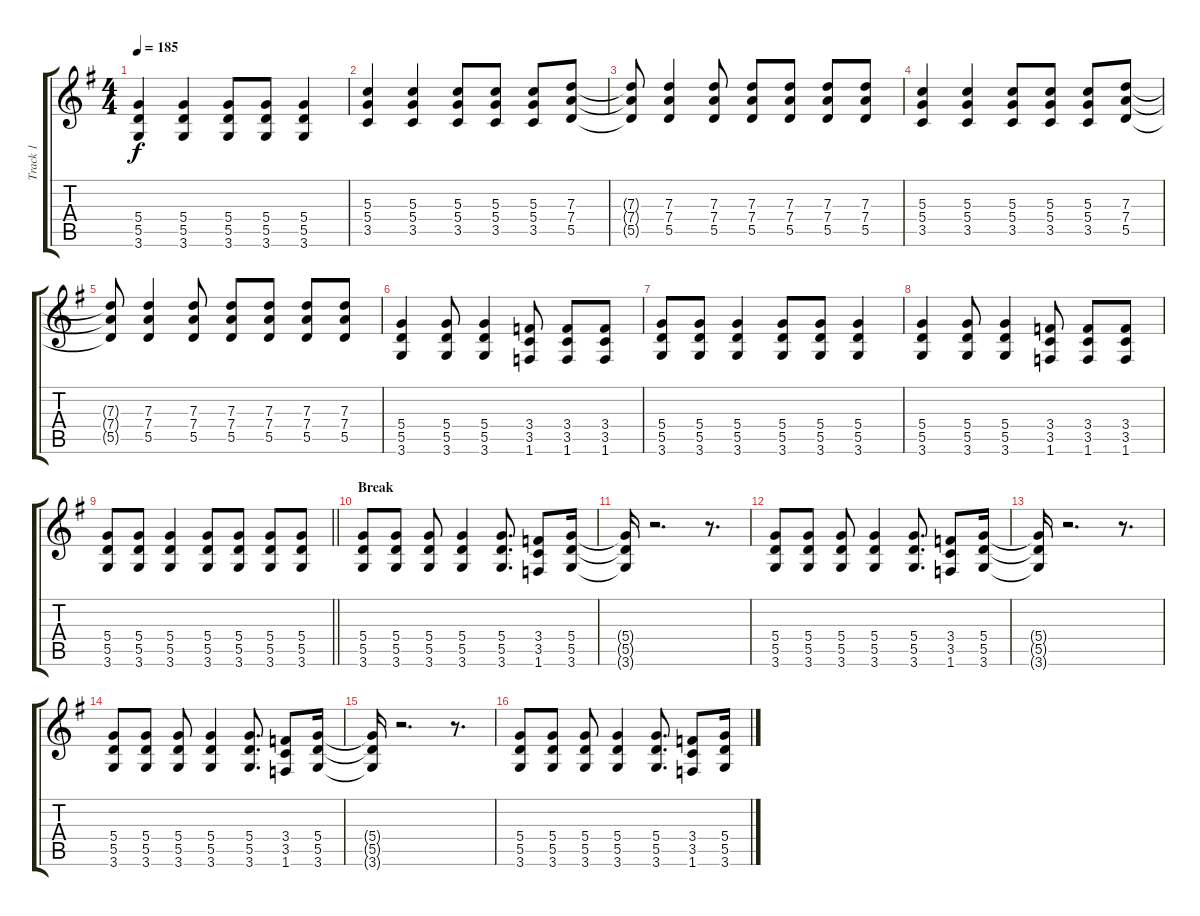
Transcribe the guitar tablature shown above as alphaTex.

\track ("Track 1" "Track 1") {instrument distortionguitar}
\staff {score tabs}
\tuning (E4 B3 G3 D3 A2 E2) {hide}
\ts (4 4)
\tempo 185
\clef g2
\ks g
(5.4 5.5 3.6).4{dy f} (5.4 5.5 3.6).4 (5.4 5.5 3.6).8 (5.4 5.5 3.6).8 (5.4 5.5 3.6).4 |
(5.3 5.4 3.5).4 (5.3 5.4 3.5).4 (5.3 5.4 3.5).8 (5.3 5.4 3.5).8 (5.3 5.4 3.5).8 (7.3 7.4 5.5).8 |
(7.3{t} 7.4{t} 5.5{t}).8 (7.3 7.4 5.5).4 (7.3 7.4 5.5).8 (7.3 7.4 5.5).8 (7.3 7.4 5.5).8 (7.3 7.4 5.5).8 (7.3 7.4 5.5).8 |
(5.3 5.4 3.5).4 (5.3 5.4 3.5).4 (5.3 5.4 3.5).8 (5.3 5.4 3.5).8 (5.3 5.4 3.5).8 (7.3 7.4 5.5).8 |
(7.3{t} 7.4{t} 5.5{t}).8 (7.3 7.4 5.5).4 (7.3 7.4 5.5).8 (7.3 7.4 5.5).8 (7.3 7.4 5.5).8 (7.3 7.4 5.5).8 (7.3 7.4 5.5).8 |
(5.4 5.5 3.6).4 (5.4 5.5 3.6).8 (5.4 5.5 3.6).4 (3.4 3.5 1.6).8 (3.4 3.5 1.6).8 (3.4 3.5 1.6).8 |
(5.4 5.5 3.6).8 (5.4 5.5 3.6).8 (5.4 5.5 3.6).4 (5.4 5.5 3.6).8 (5.4 5.5 3.6).8 (5.4 5.5 3.6).4 |
(5.4 5.5 3.6).4 (5.4 5.5 3.6).8 (5.4 5.5 3.6).4 (3.4 3.5 1.6).8 (3.4 3.5 1.6).8 (3.4 3.5 1.6).8 |
\barLineRight lightlight
(5.4 5.5 3.6).8 (5.4 5.5 3.6).8 (5.4 5.5 3.6).4 (5.4 5.5 3.6).8 (5.4 5.5 3.6).8 (5.4 5.5 3.6).8 (5.4 5.5 3.6).8 |
\section ("" "Break")
(5.4 5.5 3.6).8 (5.4 5.5 3.6).8 (5.4 5.5 3.6).8 (5.4 5.5 3.6).4 (5.4 5.5 3.6).8{d} (3.4 3.5 1.6).8 (5.4 5.5 3.6).16 |
(5.4{t} 5.5{t} 3.6{t}).16 r.2{d} r.8{d} |
(5.4 5.5 3.6).8 (5.4 5.5 3.6).8 (5.4 5.5 3.6).8 (5.4 5.5 3.6).4 (5.4 5.5 3.6).8{d} (3.4 3.5 1.6).8 (5.4 5.5 3.6).16 |
(5.4{t} 5.5{t} 3.6{t}).16 r.2{d} r.8{d} |
(5.4 5.5 3.6).8 (5.4 5.5 3.6).8 (5.4 5.5 3.6).8 (5.4 5.5 3.6).4 (5.4 5.5 3.6).8{d} (3.4 3.5 1.6).8 (5.4 5.5 3.6).16 |
(5.4{t} 5.5{t} 3.6{t}).16 r.2{d} r.8{d} |
(5.4 5.5 3.6).8 (5.4 5.5 3.6).8 (5.4 5.5 3.6).8 (5.4 5.5 3.6).4 (5.4 5.5 3.6).8{d} (3.4 3.5 1.6).8 (5.4 5.5 3.6).16
